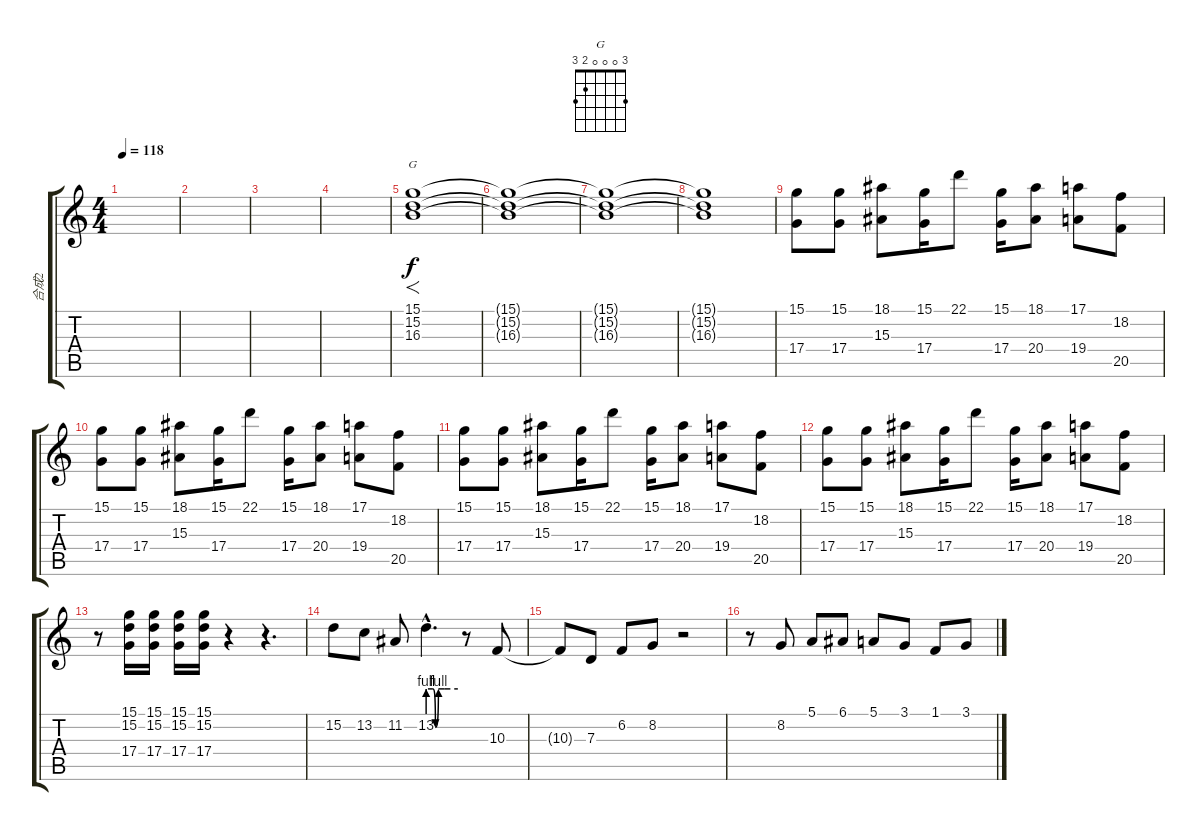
\track ("合成2" "合成2") {instrument violin}
\staff {score tabs}
\tuning (E4 B3 G3 D3 A2 E2) {hide}
\chord ("G" 3 0 0 0 2 3)
\ts (4 4)
\tempo 118
\clef g2
\ks c
|
|
|
|
(15.1 15.2 16.3).1{f ch "G"} |
(15.1{t} 15.2{t} 16.3{t}).1 |
(15.1{t} 15.2{t} 16.3{t}).1 |
(15.1{t} 15.2{t} 16.3{t}).1 |
(15.1 17.4).8 (15.1 17.4).8 (18.1 15.3).8 (15.1 17.4).16 22.1.8 (15.1 17.4).16 (18.1 20.4).8 (17.1 19.4).8 (18.2 20.5).8 |
(15.1 17.4).8 (15.1 17.4).8 (18.1 15.3).8 (15.1 17.4).16 22.1.8 (15.1 17.4).16 (18.1 20.4).8 (17.1 19.4).8 (18.2 20.5).8 |
(15.1 17.4).8 (15.1 17.4).8 (18.1 15.3).8 (15.1 17.4).16 22.1.8 (15.1 17.4).16 (18.1 20.4).8 (17.1 19.4).8 (18.2 20.5).8 |
(15.1 17.4).8 (15.1 17.4).8 (18.1 15.3).8 (15.1 17.4).16 22.1.8 (15.1 17.4).16 (18.1 20.4).8 (17.1 19.4).8 (18.2 20.5).8 |
r.8 (15.1 15.2 17.4).16 (15.1 15.2 17.4).16 (15.1 15.2 17.4).16 (15.1 15.2 17.4).16 r.4 r.4{d} |
15.2.8 13.2.8 11.2.8 13.2{be (custom 0 4 10 4 15 0 21 4 33 4 45 4 60 4) hac}.4{d} r.8 10.3.8 |
10.3{t}.8 7.3.8 6.2.8 8.2.8 r.2 |
r.8 8.2.8 5.1.8 6.1.8 5.1.8 3.1.8 1.1.8 3.1.8
